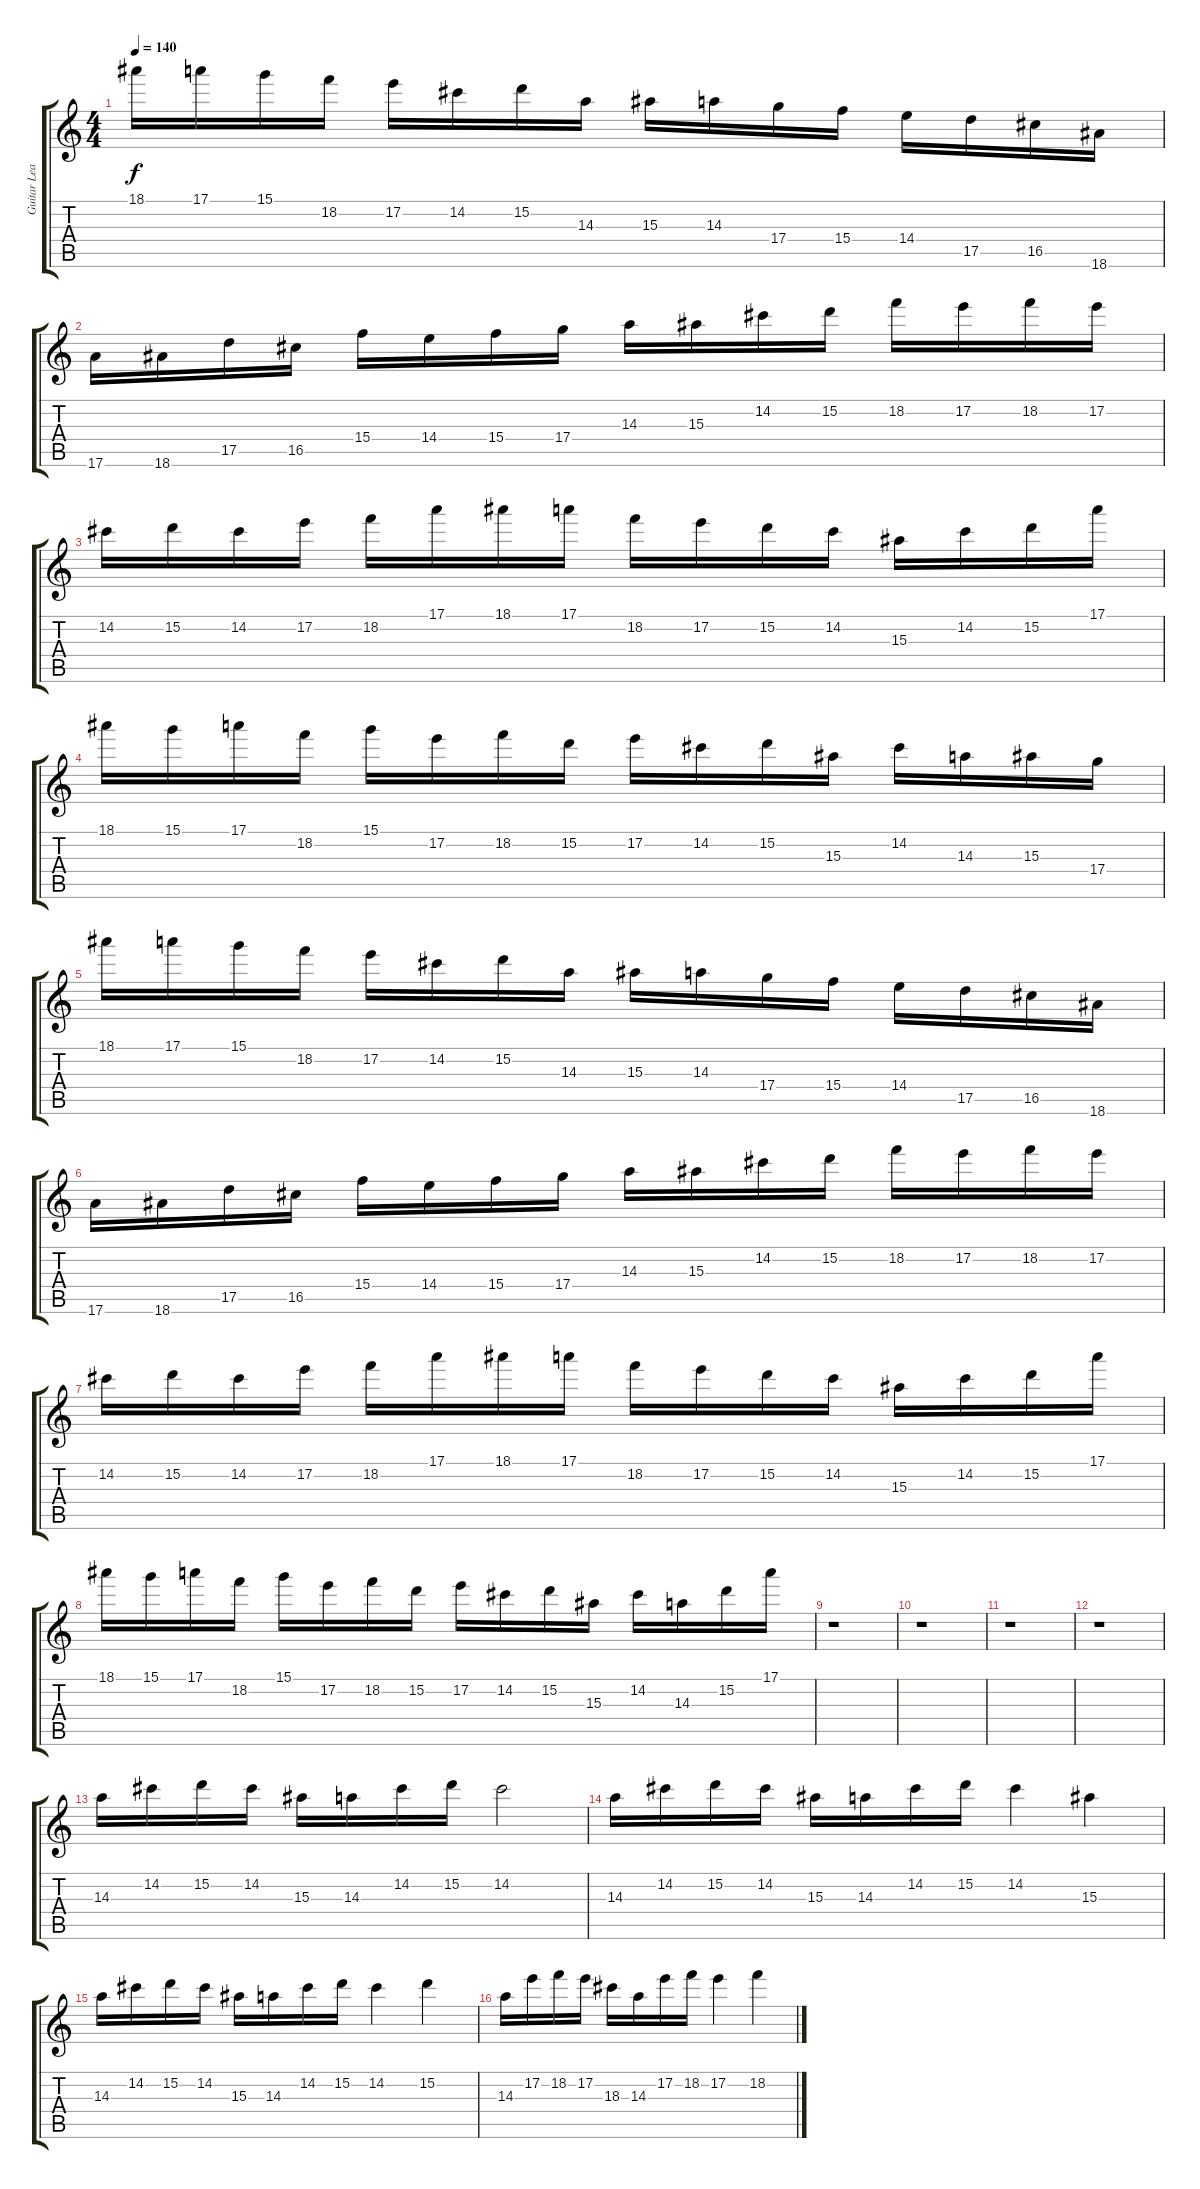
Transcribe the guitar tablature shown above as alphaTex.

\track ("Guitar Lead" "Guitar Lea") {instrument distortionguitar}
\staff {score tabs}
\tuning (E4 B3 G3 D3 A2 E2) {hide}
\ts (4 4)
\tempo 140
\clef g2
\ks c
18.1.16{dy f} 17.1.16 15.1.16 18.2.16 17.2.16 14.2.16 15.2.16 14.3.16 15.3.16 14.3.16 17.4.16 15.4.16 14.4.16 17.5.16 16.5.16 18.6.16 |
17.6.16 18.6.16 17.5.16 16.5.16 15.4.16 14.4.16 15.4.16 17.4.16 14.3.16 15.3.16 14.2.16 15.2.16 18.2.16 17.2.16 18.2.16 17.2.16 |
14.2.16 15.2.16 14.2.16 17.2.16 18.2.16 17.1.16 18.1.16 17.1.16 18.2.16 17.2.16 15.2.16 14.2.16 15.3.16 14.2.16 15.2.16 17.1.16 |
18.1.16 15.1.16 17.1.16 18.2.16 15.1.16 17.2.16 18.2.16 15.2.16 17.2.16 14.2.16 15.2.16 15.3.16 14.2.16 14.3.16 15.3.16 17.4.16 |
18.1.16 17.1.16 15.1.16 18.2.16 17.2.16 14.2.16 15.2.16 14.3.16 15.3.16 14.3.16 17.4.16 15.4.16 14.4.16 17.5.16 16.5.16 18.6.16 |
17.6.16 18.6.16 17.5.16 16.5.16 15.4.16 14.4.16 15.4.16 17.4.16 14.3.16 15.3.16 14.2.16 15.2.16 18.2.16 17.2.16 18.2.16 17.2.16 |
14.2.16 15.2.16 14.2.16 17.2.16 18.2.16 17.1.16 18.1.16 17.1.16 18.2.16 17.2.16 15.2.16 14.2.16 15.3.16 14.2.16 15.2.16 17.1.16 |
18.1.16 15.1.16 17.1.16 18.2.16 15.1.16 17.2.16 18.2.16 15.2.16 17.2.16 14.2.16 15.2.16 15.3.16 14.2.16 14.3.16 15.2.16 17.1.16 |
r.1 |
r.1 |
r.1 |
r.1 |
14.3.16 14.2.16 15.2.16 14.2.16 15.3.16 14.3.16 14.2.16 15.2.16 14.2.2 |
14.3.16 14.2.16 15.2.16 14.2.16 15.3.16 14.3.16 14.2.16 15.2.16 14.2.4 15.3.4 |
14.3.16 14.2.16 15.2.16 14.2.16 15.3.16 14.3.16 14.2.16 15.2.16 14.2.4 15.2.4 |
14.3.16 17.2.16 18.2.16 17.2.16 18.3.16 14.3.16 17.2.16 18.2.16 17.2.4 18.2.4
